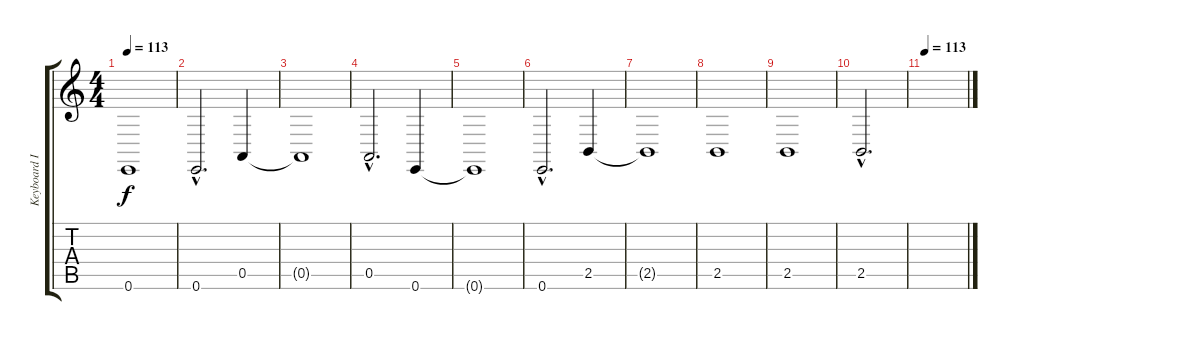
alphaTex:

\track ("Keyboard I" "Keyboard I") {instrument piccolo}
\staff {score tabs}
\tuning (E4 B3 G3 D3 A2 E2) {hide}
\ts (4 4)
\tempo 113
\clef g2
\ks c
0.6{t}.1{dy f} |
0.6{hac}.2{d} 0.5.4 |
0.5{t}.1 |
0.5{hac}.2{d} 0.6.4 |
0.6{t}.1 |
0.6{hac}.2{d} 2.5.4 |
2.5{t}.1 |
2.5.1 |
2.5.1 |
2.5{hac}.2{d} |
\tempo 113
